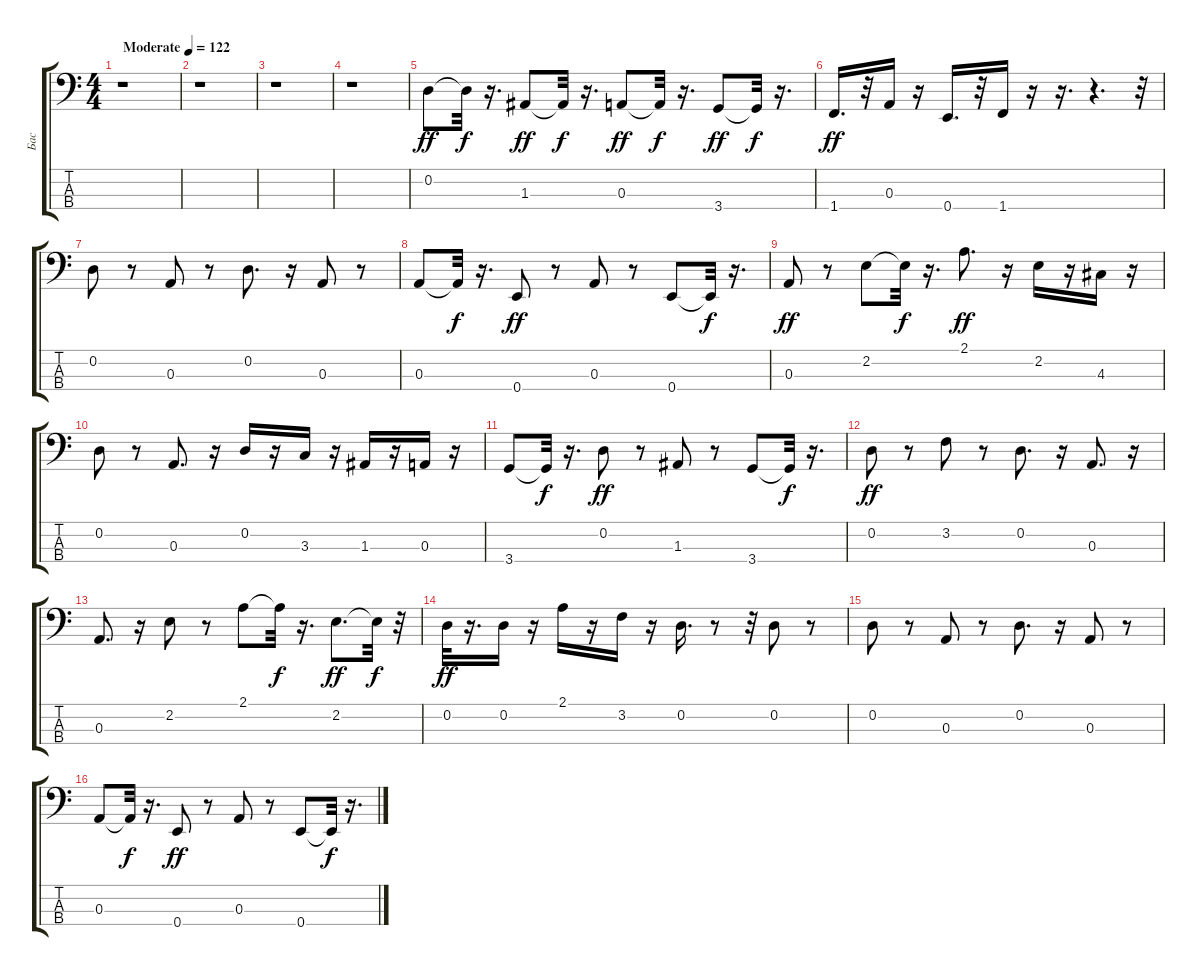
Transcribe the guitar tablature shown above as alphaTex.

\track ("Бас" "Бас") {instrument fretlessbass}
\staff {score tabs}
\tuning (G2 D2 A1 E1) {hide}
\ts (4 4)
\tempo (122 "Moderate")
\clef f4
\ks c
r.1{dy ff instrument fretlessbass} |
r.1 |
r.1 |
r.1 |
0.2.8{volume 16} 0.2{t}.32{dy f} r.16{d} 1.3.8{dy ff} 1.3{t}.32{dy f} r.16{d} 0.3.8{dy ff} 0.3{t}.32{dy f} r.16{d} 3.4.8{dy ff} 3.4{t}.32{dy f} r.16{d} |
1.4.16{d dy ff} r.32 0.3.16 r.16 0.4.16{d} r.32 1.4.16 r.16 r.16{d} r.4{d} r.32 |
0.2.8 r.8 0.3.8 r.8 0.2.8{d} r.16 0.3.8 r.8 |
0.3.8 0.3{t}.32{dy f} r.16{d} 0.4.8{dy ff} r.8 0.3.8 r.8 0.4.8 0.4{t}.32{dy f} r.16{d} |
0.3.8{dy ff} r.8 2.2.8 2.2{t}.32{dy f} r.16{d} 2.1.8{d dy ff} r.16 2.2.16 r.16 4.3.16 r.16 |
0.2.8 r.8 0.3.8{d} r.16 0.2.16 r.16 3.3.16 r.16 1.3.16 r.16 0.3.16 r.16 |
3.4.8 3.4{t}.32{dy f} r.16{d} 0.2.8{dy ff} r.8 1.3.8 r.8 3.4.8 3.4{t}.32{dy f} r.16{d} |
0.2.8{dy ff} r.8 3.2.8 r.8 0.2.8{d} r.16 0.3.8{d} r.16 |
0.3.8{d} r.16 2.2.8 r.8 2.1.8 2.1{t}.32{dy f} r.16{d} 2.2.8{d dy ff} 2.2{t}.32{dy f} r.32 |
0.2.32{dy ff} r.16{d} 0.2.16 r.16 2.1.16 r.16 3.2.16 r.16 0.2.16{d} r.8 r.32 0.2.8 r.8 |
0.2.8 r.8 0.3.8 r.8 0.2.8{d} r.16 0.3.8 r.8 |
0.3.8 0.3{t}.32{dy f} r.16{d} 0.4.8{dy ff} r.8 0.3.8 r.8 0.4.8 0.4{t}.32{dy f} r.16{d}
